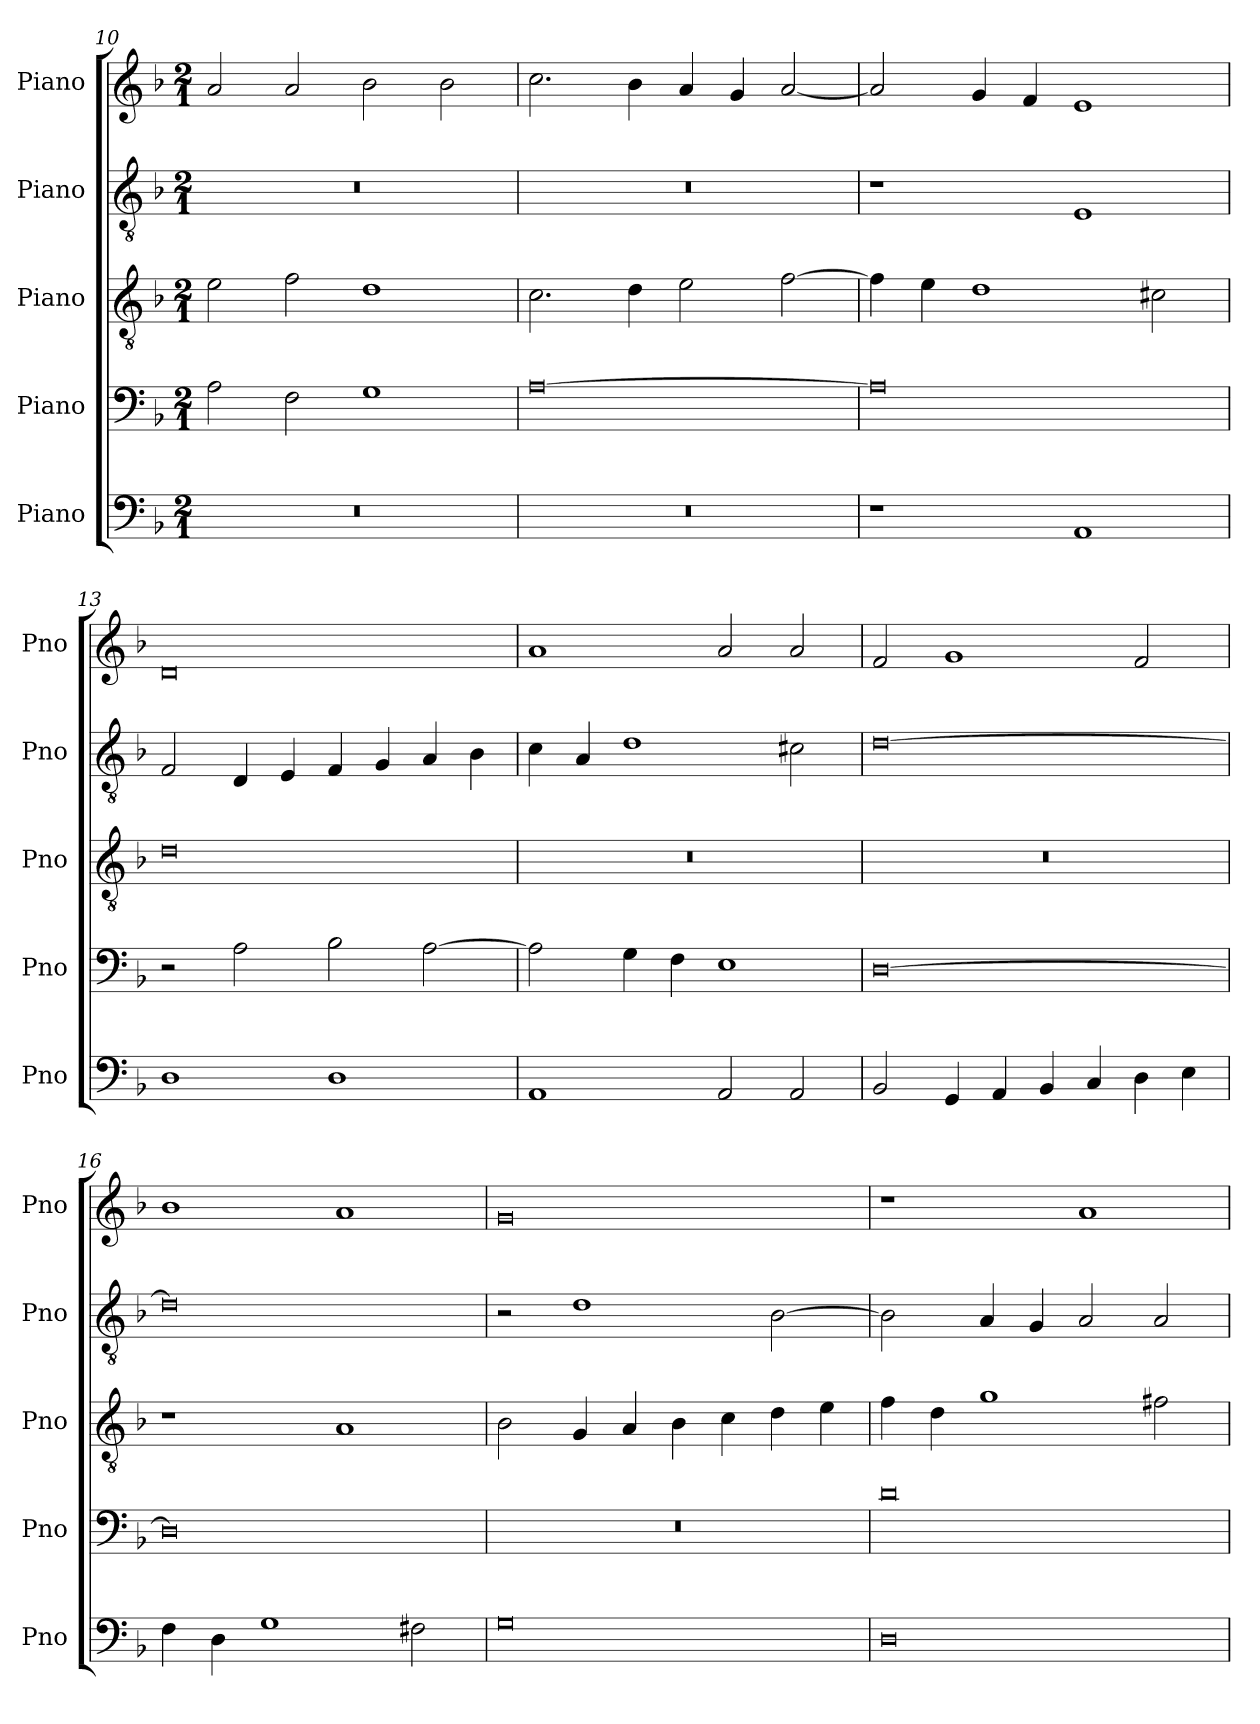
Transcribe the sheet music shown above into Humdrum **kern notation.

**kern	**kern	**kern	**kern	**kern
*part5	*part4	*part3	*part2	*part1
*staff5	*staff4	*staff3	*staff2	*staff1
*I"Piano	*I"Piano	*I"Piano	*I"Piano	*I"Piano
*I'Pno	*I'Pno	*I'Pno	*I'Pno	*I'Pno
*clefF4	*clefF4	*clefGv2	*clefGv2	*clefG2
*k[b-]	*k[b-]	*k[b-]	*k[b-]	*k[b-]
*M2/1	*M2/1	*M2/1	*M2/1	*M2/1
=10	=10	=10	=10	=10
0r	2A\	2e\	0r	2a/
.	2F\	2f\	.	2a/
.	1G	1d	.	2b-\
.	.	.	.	2b-\
=11	=11	=11	=11	=11
0r	[0A	2.c\	0r	2.cc\
.	.	4d\	.	4b-\
.	.	2e\	.	4a/
.	.	.	.	4g/
.	.	[2f\	.	[2a/
=12	=12	=12	=12	=12
1r	0A]	4f\]	1r	2a/]
.	.	4e\	.	.
.	.	1d	.	4g/
.	.	.	.	4f/
1AA	.	.	1E	1e
.	.	2c#X\	.	.
!!LO:PB:g=z
=13	=13	=13	=13	=13
1D	2r	0d	2F/	0d
.	2A\	.	4D/	.
.	.	.	4E/	.
1D	2B-\	.	4F/	.
.	.	.	4G/	.
.	[2A\	.	4A/	.
.	.	.	4B-\	.
=14	=14	=14	=14	=14
1AA	2A\]	0r	4c\	1a
.	.	.	4A/	.
.	4G\	.	1d	.
.	4F\	.	.	.
2AA/	1E	.	.	2a/
2AA/	.	.	2c#X\	2a/
=15	=15	=15	=15	=15
2BB-/	[0D	0r	[0d	2f/
4GG/	.	.	.	1g
4AA/	.	.	.	.
4BB-/	.	.	.	.
4C/	.	.	.	.
4D\	.	.	.	2f/
4E\	.	.	.	.
!!LO:LB:g=z
=16	=16	=16	=16	=16
4F\	0D]	1r	0d]	1b-
4D\	.	.	.	.
1G	.	.	.	.
.	.	1A	.	1a
2F#X\	.	.	.	.
=17	=17	=17	=17	=17
0G	0r	2B-\	2r	0g
.	.	4G/	1d	.
.	.	4A/	.	.
.	.	4B-\	.	.
.	.	4c\	.	.
.	.	4d\	[2B-\	.
.	.	4e\	.	.
=18	=18	=18	=18	=18
0D	0d	4f\	2B-\]	1r
.	.	4d\	.	.
.	.	1g	4A/	.
.	.	.	4G/	.
.	.	.	2A/	1a
.	.	2f#X\	2A/	.
=	=	=	=	=
*-	*-	*-	*-	*-
